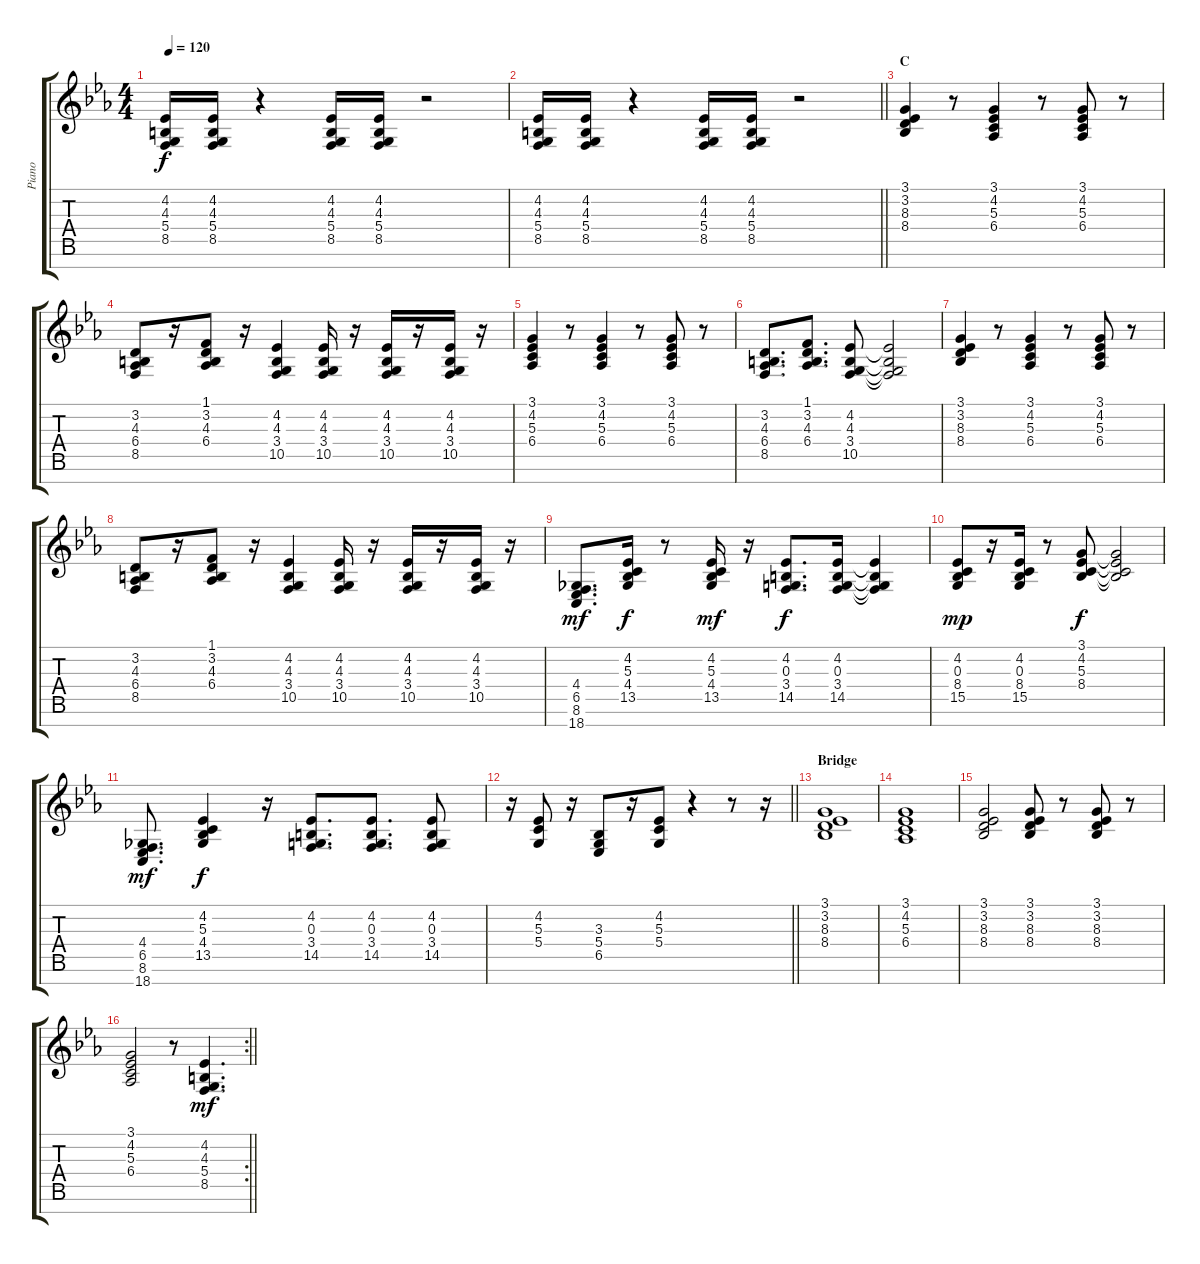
\track ("Piano" "Piano") {instrument acousticgrandpiano}
\staff {score tabs}
\tuning (E4 B3 G3 D3 A2 E2 B1) {hide}
\ts (4 4)
\tempo 120
\clef g2
\ks eb
(4.2 4.3 5.4 8.5).16{dy f} (4.2 4.3 5.4 8.5).16 r.4 (4.2 4.3 5.4 8.5).16 (4.2 4.3 5.4 8.5).16 r.2 |
\barLineRight lightlight
(4.2 4.3 5.4 8.5).16 (4.2 4.3 5.4 8.5).16 r.4 (4.2 4.3 5.4 8.5).16 (4.2 4.3 5.4 8.5).16 r.2 |
\section ("" "C")
(3.1 3.2 8.3 8.4).4 r.8 (3.1 4.2 5.3 6.4).4 r.8 (3.1 4.2 5.3 6.4).8 r.8 |
(3.2 4.3 6.4 8.5).8 r.16 (1.1 3.2 4.3 6.4).8 r.16 (4.2 4.3 3.4 10.5).4 (4.2 4.3 3.4 10.5).16 r.16 (4.2 4.3 3.4 10.5).16 r.16 (4.2 4.3 3.4 10.5).16 r.16 |
(3.1 4.2 5.3 6.4).4 r.8 (3.1 4.2 5.3 6.4).4 r.8 (3.1 4.2 5.3 6.4).8 r.8 |
(3.2 4.3 6.4 8.5).8{d} (1.1 3.2 4.3 6.4).8{d} (4.2 4.3 3.4 10.5).8 (4.2{t} 4.3{t} 3.4{t} 10.5{t}).2 |
(3.1 3.2 8.3 8.4).4 r.8 (3.1 4.2 5.3 6.4).4 r.8 (3.1 4.2 5.3 6.4).8 r.8 |
(3.2 4.3 6.4 8.5).8 r.16 (1.1 3.2 4.3 6.4).8 r.16 (4.2 4.3 3.4 10.5).4 (4.2 4.3 3.4 10.5).16 r.16 (4.2 4.3 3.4 10.5).16 r.16 (4.2 4.3 3.4 10.5).16 r.16 |
(4.4 6.5 8.6 18.7).8{d dy mf} (4.2 5.3 4.4 13.5).16{dy f} r.8 (4.2 5.3 4.4 13.5).16{dy mf} r.16 (4.2 0.3 3.4 14.5).8{d dy f} (4.2 0.3 3.4 14.5).16 (4.2{t} 0.3{t} 3.4{t} 14.5{t}).4 |
(4.2 0.3 8.4 15.5).8{dy mp} r.16 (4.2 0.3 8.4 15.5).16 r.8 (3.1 4.2 5.3 8.4).8{dy f} (3.1{t} 4.2{t} 5.3{t} 8.4{t}).2 |
(4.4 6.5 8.6 18.7).8{d dy mf} (4.2 5.3 4.4 13.5).4{dy f} r.16 (4.2 0.3 3.4 14.5).8{d} (4.2 0.3 3.4 14.5).8{d} (4.2 0.3 3.4 14.5).8 |
\barLineRight lightlight
r.16 (4.2 5.3 5.4).8 r.16 (3.3 5.4 6.5).8 r.16 (4.2 5.3 5.4).8 r.4 r.8 r.16 |
\section ("" "Bridge")
(3.1 3.2 8.3 8.4).1 |
(3.1 4.2 5.3 6.4).1 |
(3.1 3.2 8.3 8.4).2 (3.1 3.2 8.3 8.4).8 r.8 (3.1 3.2 8.3 8.4).8 r.8 |
\rc 2
\barLineRight lightlight
(3.1 4.2 5.3 6.4).2 r.8 (4.2 4.3 5.4 8.5).4{d dy mf}
